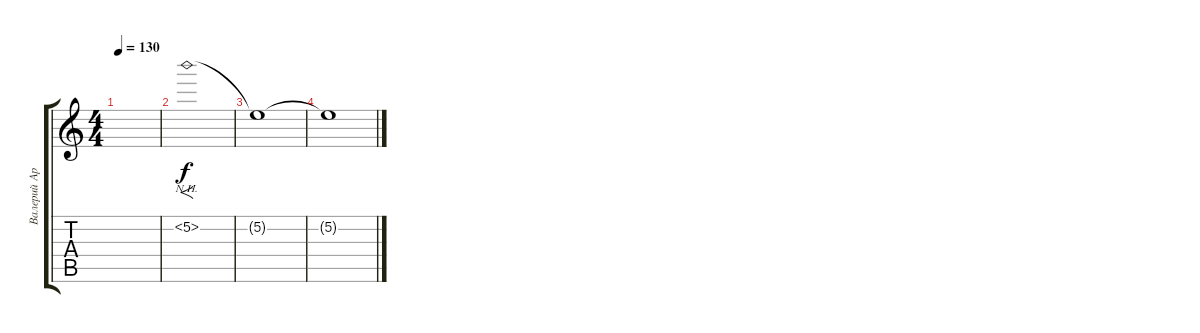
\track ("Валерий Аркадин" "Валерий Ар") {instrument distortionguitar}
\staff {score tabs}
\tuning (E4 B3 G3 D3 A2 E2) {hide}
\ts (4 4)
\tempo 130
\clef g2
\ks c
|
5.2{nh}.1{f} |
5.2{t}.1 |
5.2{t}.1
